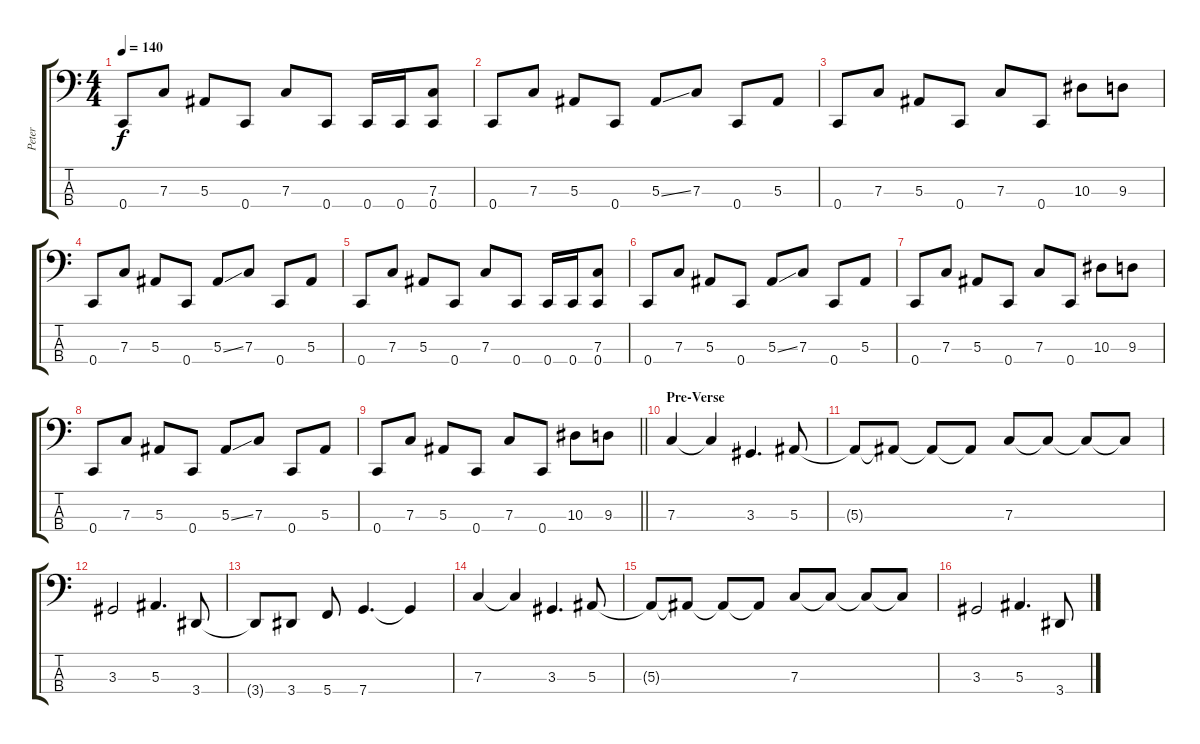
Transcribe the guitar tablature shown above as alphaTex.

\track ("Peter" "Peter") {instrument electricbasspick}
\staff {score tabs}
\tuning (Eb2 Bb1 F1 C1) {hide}
\ts (4 4)
\tempo 140
\clef f4
\ks c
0.4.8{dy f} 7.3.8 5.3.8 0.4.8 7.3.8 0.4.8 0.4.16 0.4.16 (7.3 0.4).8 |
0.4.8 7.3.8 5.3.8 0.4.8 5.3{ss}.8 7.3.8 0.4.8 5.3.8 |
0.4.8 7.3.8 5.3.8 0.4.8 7.3.8 0.4.8 10.3.8 9.3.8 |
0.4.8 7.3.8 5.3.8 0.4.8 5.3{ss}.8 7.3.8 0.4.8 5.3.8 |
0.4.8 7.3.8 5.3.8 0.4.8 7.3.8 0.4.8 0.4.16 0.4.16 (7.3 0.4).8 |
0.4.8 7.3.8 5.3.8 0.4.8 5.3{ss}.8 7.3.8 0.4.8 5.3.8 |
0.4.8 7.3.8 5.3.8 0.4.8 7.3.8 0.4.8 10.3.8 9.3.8 |
0.4.8 7.3.8 5.3.8 0.4.8 5.3{ss}.8 7.3.8 0.4.8 5.3.8 |
\barLineRight lightlight
0.4.8 7.3.8 5.3.8 0.4.8 7.3.8 0.4.8 10.3.8 9.3.8 |
\section ("" "Pre-Verse")
7.3.4{volume 7} 7.3{t}.4 3.3.4{d} 5.3.8 |
5.3{t}.8 5.3{t}.8 5.3{t}.8 5.3{t}.8 7.3.8 7.3{t}.8 7.3{t}.8 7.3{t}.8 |
3.3.2 5.3.4{d} 3.4.8 |
3.4{t}.8 3.4.8 5.4.8 7.4.4{d} 7.4{t}.4 |
7.3.4 7.3{t}.4 3.3.4{d} 5.3.8 |
5.3{t}.8 5.3{t}.8 5.3{t}.8 5.3{t}.8 7.3.8 7.3{t}.8 7.3{t}.8 7.3{t}.8 |
3.3.2 5.3.4{d} 3.4.8
